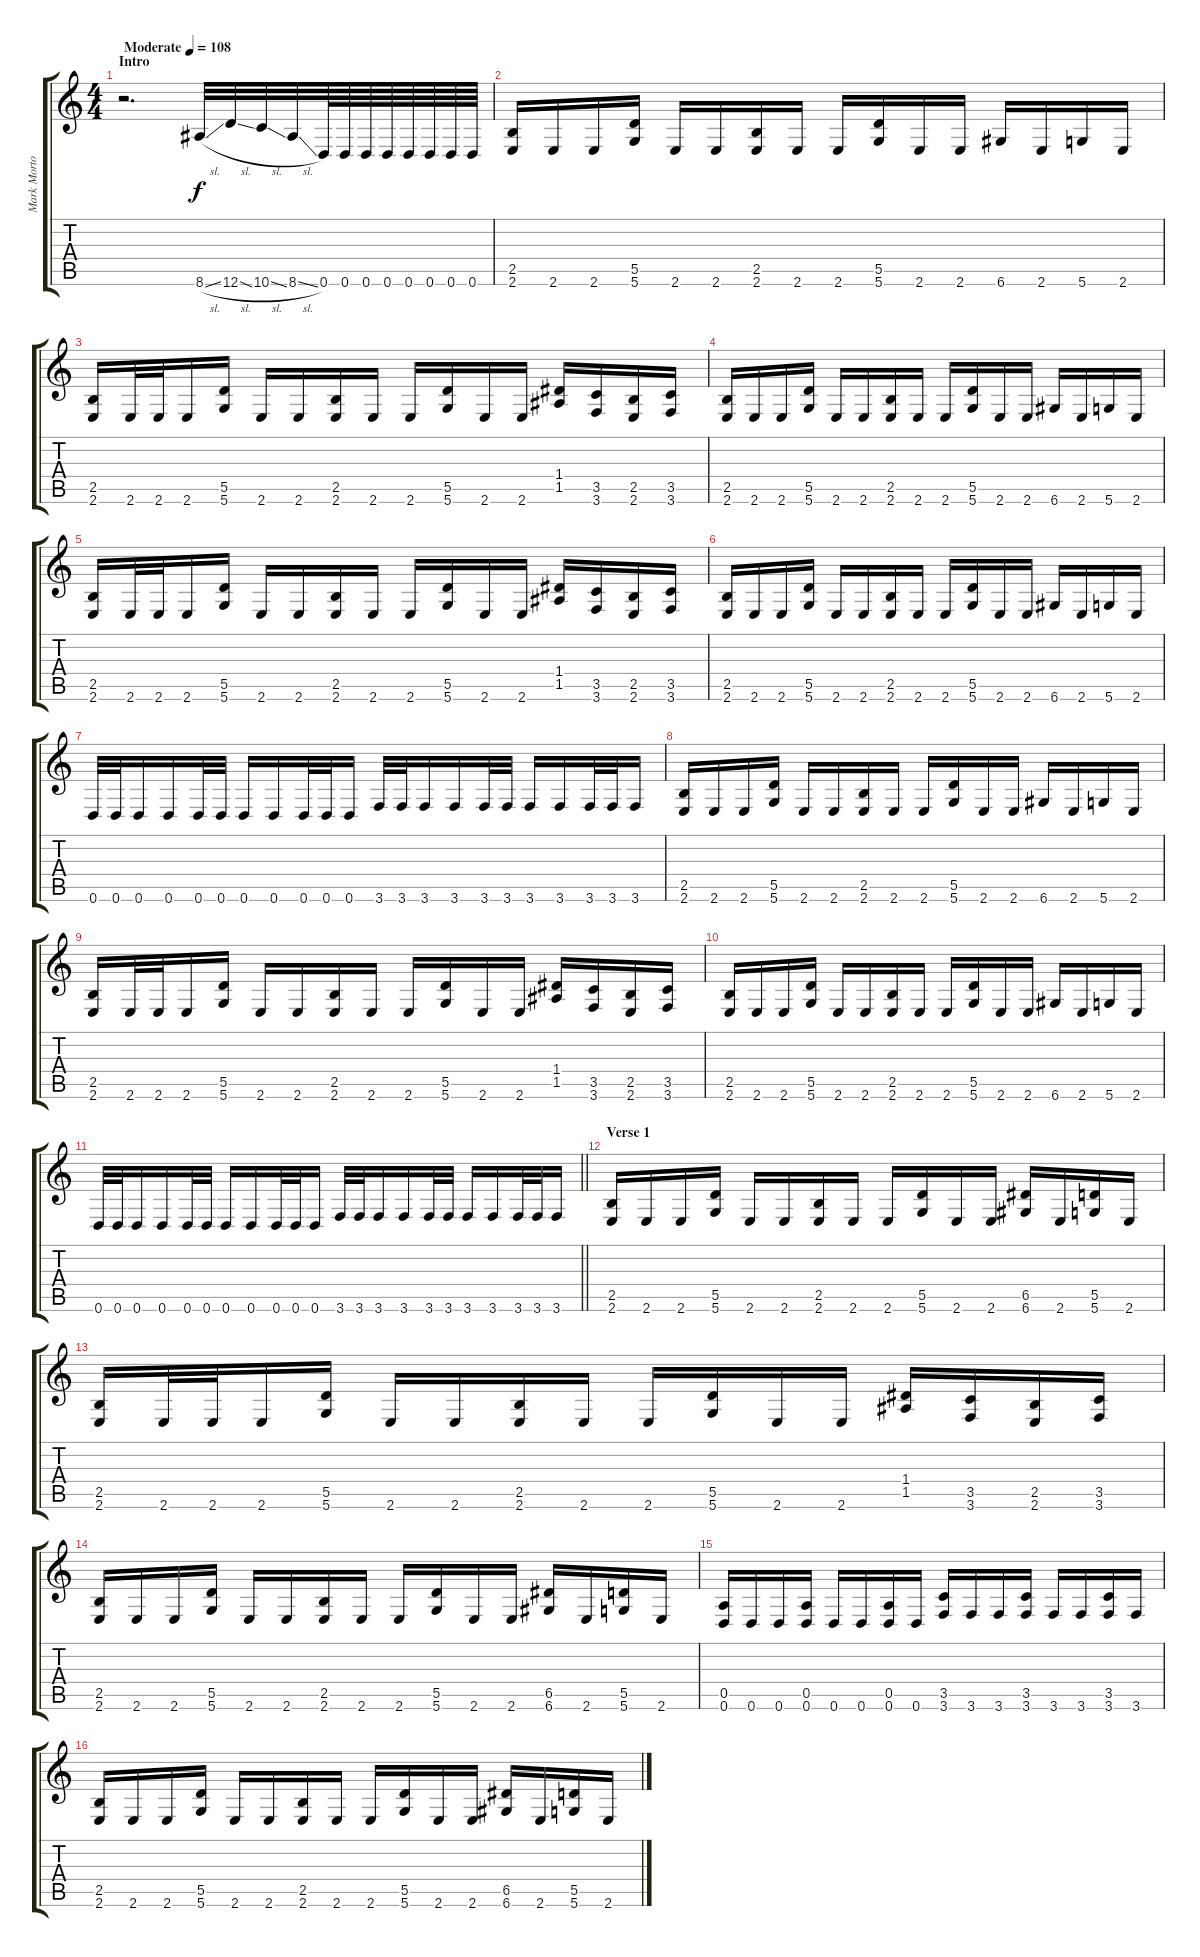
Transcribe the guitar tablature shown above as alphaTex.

\track ("Mark Morton" "Mark Morto") {instrument distortionguitar}
\staff {score tabs}
\tuning (E4 B3 G3 D3 A2 D2) {hide}
\ts (4 4)
\section ("" "Intro")
\tempo (108 "Moderate")
\clef g2
\ks c
r.2{d dy f instrument distortionguitar} 8.6{sl}.32 12.6{sl}.32 10.6{sl}.32 8.6{sl}.32 0.6.64 0.6.64 0.6.64 0.6.64 0.6.64 0.6.64 0.6.64 0.6.64 |
(2.5 2.6).16 2.6.16 2.6.16 (5.5 5.6).16 2.6.16 2.6.16 (2.5 2.6).16 2.6.16 2.6.16 (5.5 5.6).16 2.6.16 2.6.16 6.6.16 2.6.16 5.6.16 2.6.16 |
(2.5 2.6).16 2.6.32 2.6.32 2.6.16 (5.5 5.6).16 2.6.16 2.6.16 (2.5 2.6).16 2.6.16 2.6.16 (5.5 5.6).16 2.6.16 2.6.16 (1.4 1.5).16 (3.5 3.6).16 (2.5 2.6).16 (3.5 3.6).16 |
(2.5 2.6).16 2.6.16 2.6.16 (5.5 5.6).16 2.6.16 2.6.16 (2.5 2.6).16 2.6.16 2.6.16 (5.5 5.6).16 2.6.16 2.6.16 6.6.16 2.6.16 5.6.16 2.6.16 |
(2.5 2.6).16 2.6.32 2.6.32 2.6.16 (5.5 5.6).16 2.6.16 2.6.16 (2.5 2.6).16 2.6.16 2.6.16 (5.5 5.6).16 2.6.16 2.6.16 (1.4 1.5).16 (3.5 3.6).16 (2.5 2.6).16 (3.5 3.6).16 |
(2.5 2.6).16 2.6.16 2.6.16 (5.5 5.6).16 2.6.16 2.6.16 (2.5 2.6).16 2.6.16 2.6.16 (5.5 5.6).16 2.6.16 2.6.16 6.6.16 2.6.16 5.6.16 2.6.16 |
0.6.32 0.6.32 0.6.16 0.6.16 0.6.32 0.6.32 0.6.16 0.6.16 0.6.32 0.6.32 0.6.16 3.6.32 3.6.32 3.6.16 3.6.16 3.6.32 3.6.32 3.6.16 3.6.16 3.6.32 3.6.32 3.6.16 |
(2.5 2.6).16 2.6.16 2.6.16 (5.5 5.6).16 2.6.16 2.6.16 (2.5 2.6).16 2.6.16 2.6.16 (5.5 5.6).16 2.6.16 2.6.16 6.6.16 2.6.16 5.6.16 2.6.16 |
(2.5 2.6).16 2.6.32 2.6.32 2.6.16 (5.5 5.6).16 2.6.16 2.6.16 (2.5 2.6).16 2.6.16 2.6.16 (5.5 5.6).16 2.6.16 2.6.16 (1.4 1.5).16 (3.5 3.6).16 (2.5 2.6).16 (3.5 3.6).16 |
(2.5 2.6).16 2.6.16 2.6.16 (5.5 5.6).16 2.6.16 2.6.16 (2.5 2.6).16 2.6.16 2.6.16 (5.5 5.6).16 2.6.16 2.6.16 6.6.16 2.6.16 5.6.16 2.6.16 |
\barLineRight lightlight
0.6.32 0.6.32 0.6.16 0.6.16 0.6.32 0.6.32 0.6.16 0.6.16 0.6.32 0.6.32 0.6.16 3.6.32 3.6.32 3.6.16 3.6.16 3.6.32 3.6.32 3.6.16 3.6.16 3.6.32 3.6.32 3.6.16 |
\section ("" "Verse 1")
(2.5 2.6).16 2.6.16 2.6.16 (5.5 5.6).16 2.6.16 2.6.16 (2.5 2.6).16 2.6.16 2.6.16 (5.5 5.6).16 2.6.16 2.6.16 (6.5 6.6).16 2.6.16 (5.5 5.6).16 2.6.16 |
(2.5 2.6).16 2.6.32 2.6.32 2.6.16 (5.5 5.6).16 2.6.16 2.6.16 (2.5 2.6).16 2.6.16 2.6.16 (5.5 5.6).16 2.6.16 2.6.16 (1.4 1.5).16 (3.5 3.6).16 (2.5 2.6).16 (3.5 3.6).16 |
(2.5 2.6).16 2.6.16 2.6.16 (5.5 5.6).16 2.6.16 2.6.16 (2.5 2.6).16 2.6.16 2.6.16 (5.5 5.6).16 2.6.16 2.6.16 (6.5 6.6).16 2.6.16 (5.5 5.6).16 2.6.16 |
(0.5 0.6).16 0.6.16 0.6.16 (0.5 0.6).16 0.6.16 0.6.16 (0.5 0.6).16 0.6.16 (3.5 3.6).16 3.6.16 3.6.16 (3.5 3.6).16 3.6.16 3.6.16 (3.5 3.6).16 3.6.16 |
(2.5 2.6).16 2.6.16 2.6.16 (5.5 5.6).16 2.6.16 2.6.16 (2.5 2.6).16 2.6.16 2.6.16 (5.5 5.6).16 2.6.16 2.6.16 (6.5 6.6).16 2.6.16 (5.5 5.6).16 2.6.16
